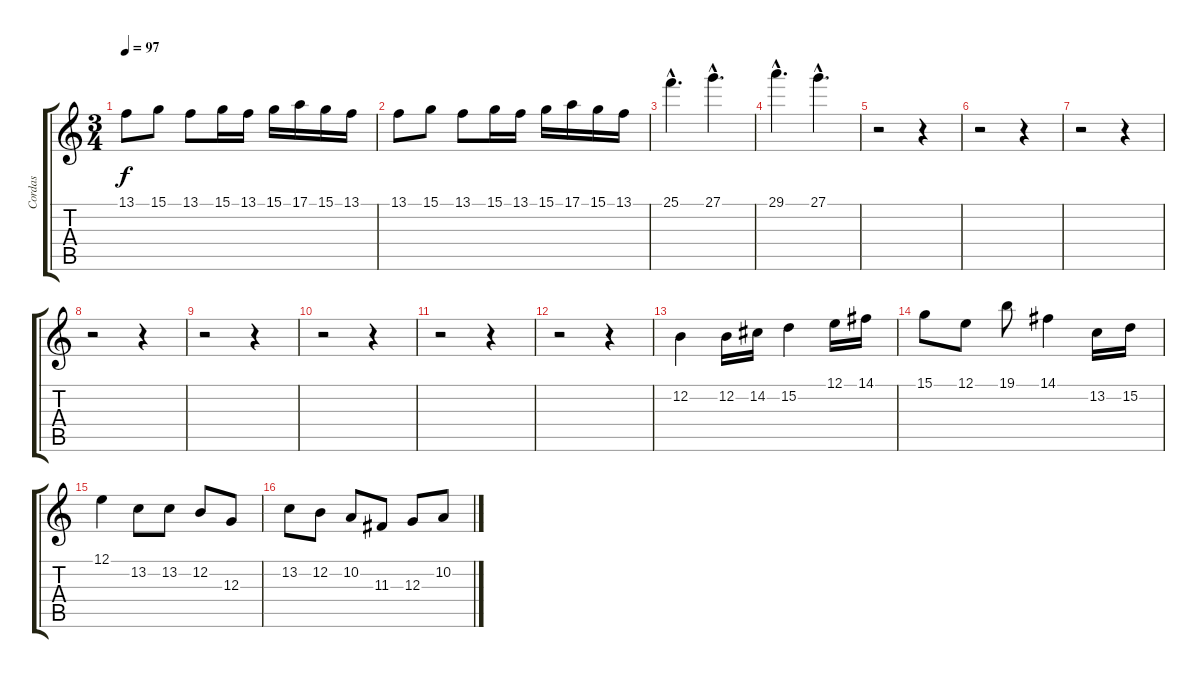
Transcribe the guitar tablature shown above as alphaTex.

\track ("Cordas" "Cordas") {instrument stringensemble1}
\staff {score tabs}
\tuning (E4 B3 G3 D3 A2 E2) {hide}
\ts (3 4)
\tempo 97
\clef g2
\ks c
13.1.8{dy f} 15.1.8 13.1.8 15.1.16 13.1.16 15.1.16 17.1.16 15.1.16 13.1.16 |
13.1.8 15.1.8 13.1.8 15.1.16 13.1.16 15.1.16 17.1.16 15.1.16 13.1.16 |
25.1{hac}.4{d} 27.1{hac}.4{d} |
29.1{hac}.4{d} 27.1{hac}.4{d} |
r.2 r.4 |
r.2 r.4 |
r.2 r.4 |
r.2 r.4 |
r.2 r.4 |
r.2 r.4 |
r.2 r.4 |
r.2 r.4 |
12.2.4 12.2.16 14.2.16 15.2.4 12.1.16 14.1.16 |
15.1.8 12.1.8 19.1.8 14.1.4 13.2.16 15.2.16 |
12.1.4 13.2.8 13.2.8 12.2.8 12.3.8 |
13.2.8 12.2.8 10.2.8 11.3.8 12.3.8 10.2.8
